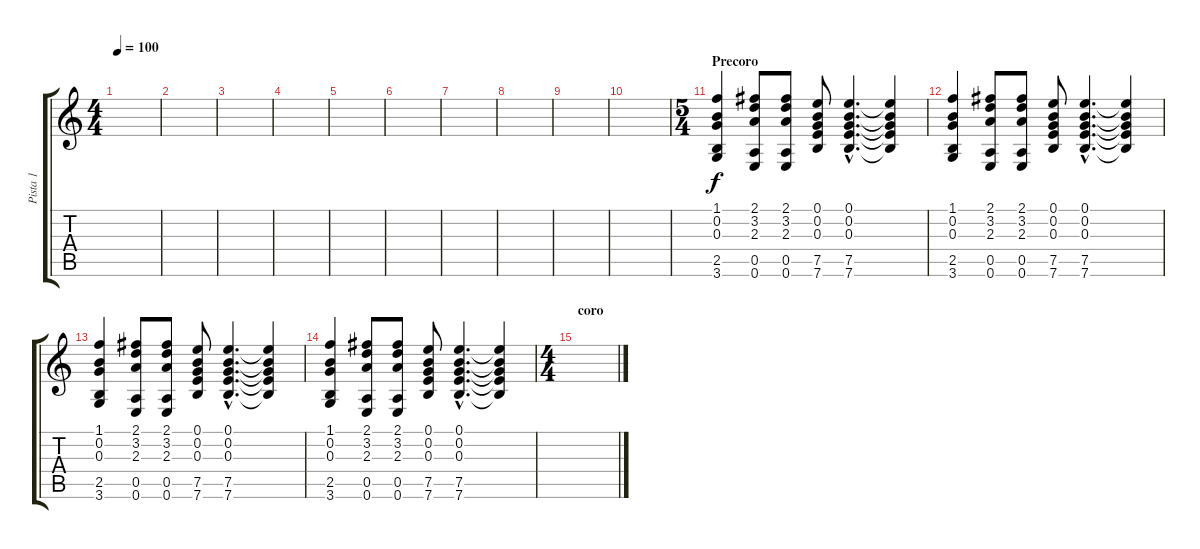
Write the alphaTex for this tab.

\track ("Pista 1" "Pista 1") {instrument electricguitarclean}
\staff {score tabs}
\tuning (E4 B3 G3 D3 A2 E2) {hide}
\ts (4 4)
\tempo 100
\clef g2
\ks c
|
|
|
|
|
|
|
|
|
|
\ts (5 4)
\section ("" "Precoro")
(1.1 0.2 0.3 2.5 3.6).4 (2.1 3.2 2.3 0.5 0.6).8 (2.1 3.2 2.3 0.5 0.6).8 (0.1 0.2 0.3 7.5 7.6).8 (0.1{hac} 0.2{hac} 0.3{hac} 7.5{hac} 7.6{hac}).4{d} (0.1{t} 0.2{t} 0.3{t} 7.5{t} 7.6{t}).4 |
(1.1 0.2 0.3 2.5 3.6).4 (2.1 3.2 2.3 0.5 0.6).8 (2.1 3.2 2.3 0.5 0.6).8 (0.1 0.2 0.3 7.5 7.6).8 (0.1{hac} 0.2{hac} 0.3{hac} 7.5{hac} 7.6{hac}).4{d} (0.1{t} 0.2{t} 0.3{t} 7.5{t} 7.6{t}).4 |
(1.1 0.2 0.3 2.5 3.6).4 (2.1 3.2 2.3 0.5 0.6).8 (2.1 3.2 2.3 0.5 0.6).8 (0.1 0.2 0.3 7.5 7.6).8 (0.1{hac} 0.2{hac} 0.3{hac} 7.5{hac} 7.6{hac}).4{d} (0.1{t} 0.2{t} 0.3{t} 7.5{t} 7.6{t}).4 |
(1.1 0.2 0.3 2.5 3.6).4 (2.1 3.2 2.3 0.5 0.6).8 (2.1 3.2 2.3 0.5 0.6).8 (0.1 0.2 0.3 7.5 7.6).8 (0.1{hac} 0.2{hac} 0.3{hac} 7.5{hac} 7.6{hac}).4{d} (0.1{t} 0.2{t} 0.3{t} 7.5{t} 7.6{t}).4 |
\ts (4 4)
\section ("" "coro")
